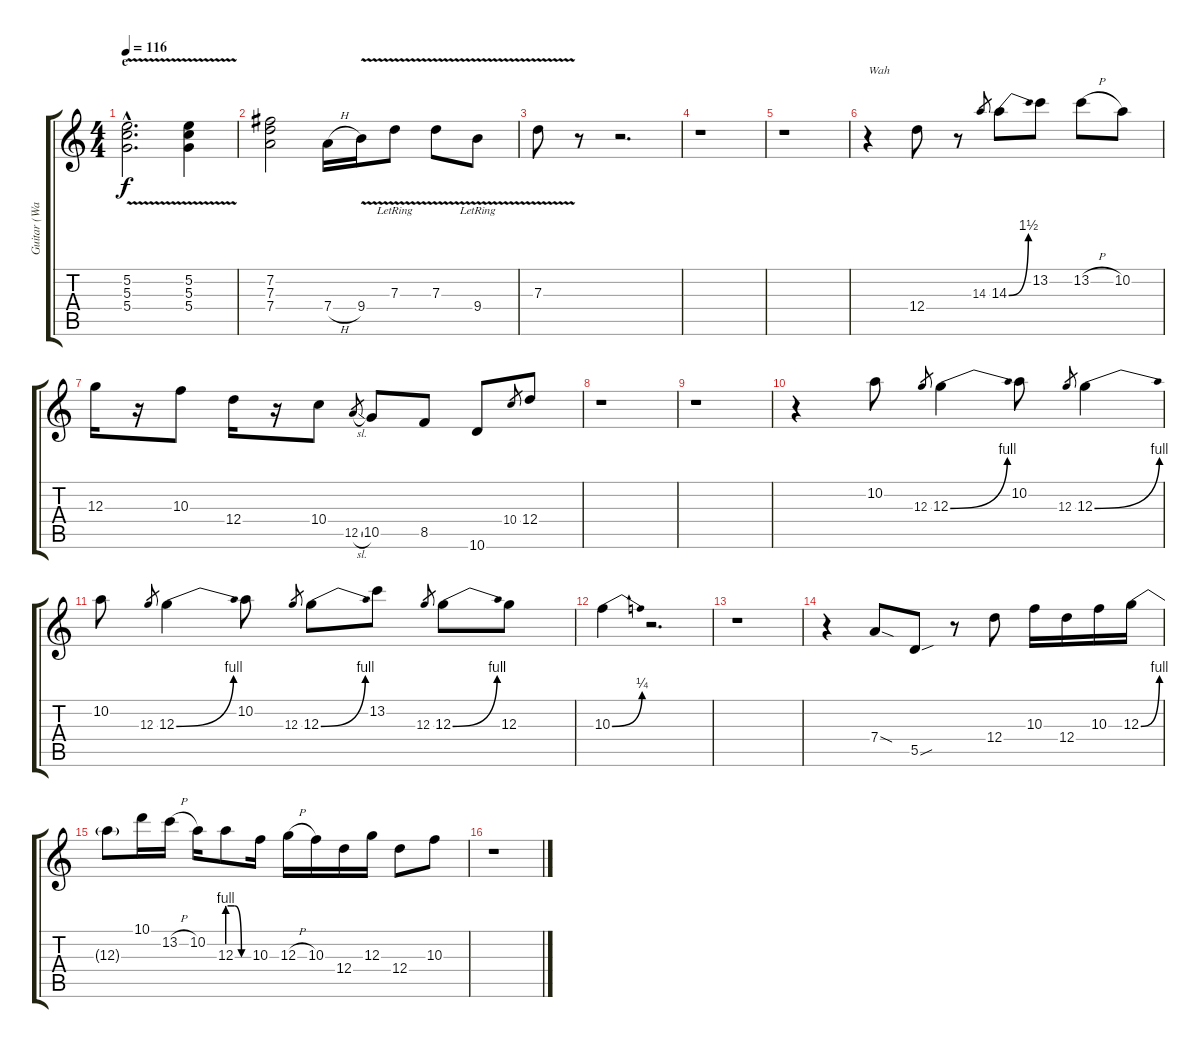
\track ("Guitar (Wah)" "Guitar (Wa") {instrument distortionguitar}
\staff {score tabs}
\tuning (E4 B3 G3 D3 A2 E2) {hide}
\ts (4 4)
\section ("" "e")
\tempo 116
\clef g2
\ks c
(5.2{hac} 5.3{v hac} 5.4{hac}).2{d dy f} (5.2 5.3{v} 5.4).4 |
(7.2 7.3 7.4).2 7.4{h}.16 9.4{v}.16 7.3{v lr}.8 7.3{v}.8 9.4{v lr}.8 |
7.3{v}.8 r.8 r.2{d} |
r.1 |
r.1 |
r.4{txt "Wah"} 12.4.8 r.8 14.3.8{gr} 14.3{be (bend 0 0 60 6)}.8 13.2.8 13.2{h}.8 10.2.8 |
12.3.16 r.16 10.3.8 12.4.16 r.16 10.4.8 12.5{sl}.8{gr} 10.5.8 8.5.8 10.6.8 10.4.8{gr} 12.4.8 |
r.1 |
r.1 |
r.4 10.2.8 12.3.8{gr} 12.3{be (bend 0 0 60 4)}.4 10.2.8 12.3.8{gr} 12.3{be (bend 0 0 60 4)}.4 |
10.2.8 12.3.8{gr} 12.3{be (bend 0 0 60 4)}.4 10.2.8 12.3.8{gr} 12.3{be (bend 0 0 60 4)}.8 13.2.8 12.3.8{gr} 12.3{be (bend 0 0 60 4)}.8 12.3.8 |
10.3{be (bend 0 0 60 1)}.4 r.2{d} |
r.1 |
r.4 7.4{sod}.8 5.5{sou}.8 r.8 12.4.8 10.3.16 12.4.16 10.3.16 12.3{be (bend 0 0 60 4)}.16 |
12.3{t}.8 10.1.16 13.2{h}.16 10.2.16 12.3{be (custom 0 4 20 4 40 0 60 0)}.8 10.3.16 12.3{h}.16 10.3.16 12.4.16 12.3.16 12.4.8 10.3.8 |
r.1
